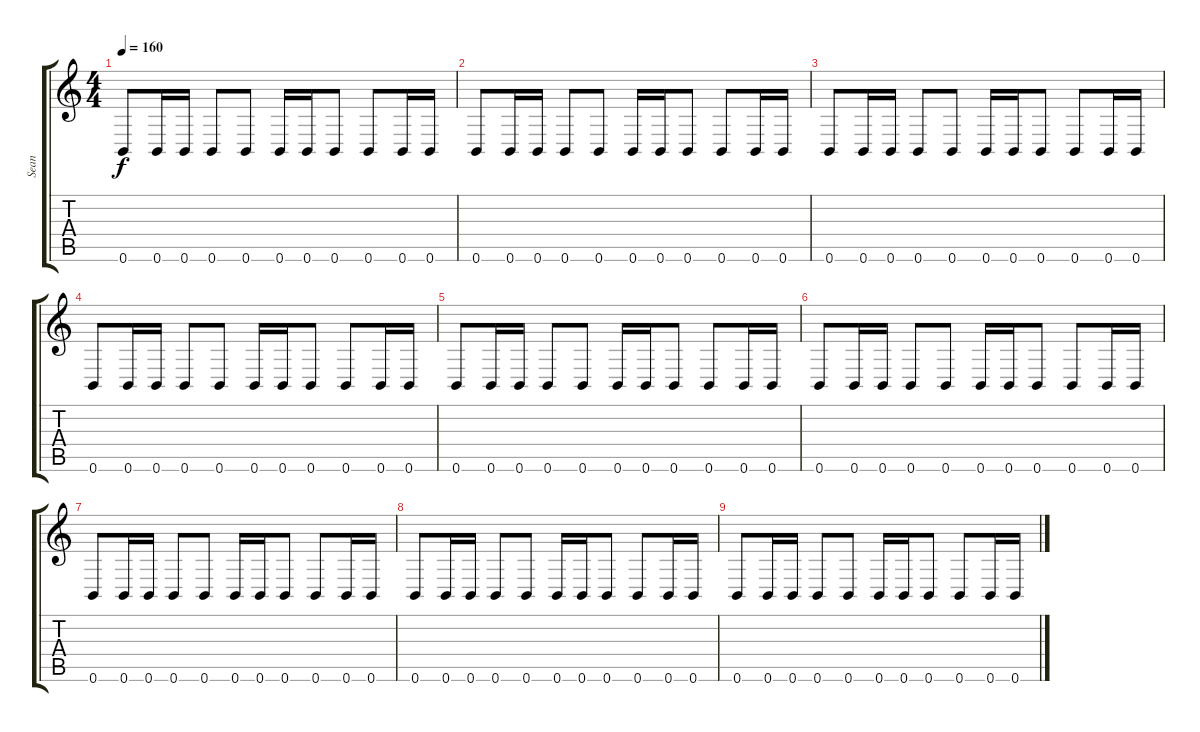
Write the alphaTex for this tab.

\track ("Sean" "Sean") {instrument overdrivenguitar}
\staff {score tabs}
\tuning (Db4 Ab3 E3 B2 Gb2 B1) {hide}
\ts (4 4)
\tempo 160
\clef g2
\ks c
0.6.8{dy f} 0.6.16 0.6.16 0.6.8 0.6.8 0.6.16 0.6.16 0.6.8 0.6.8 0.6.16 0.6.16 |
0.6.8 0.6.16 0.6.16 0.6.8 0.6.8 0.6.16 0.6.16 0.6.8 0.6.8 0.6.16 0.6.16 |
0.6.8 0.6.16 0.6.16 0.6.8 0.6.8 0.6.16 0.6.16 0.6.8 0.6.8 0.6.16 0.6.16 |
0.6.8 0.6.16 0.6.16 0.6.8 0.6.8 0.6.16 0.6.16 0.6.8 0.6.8 0.6.16 0.6.16 |
0.6.8 0.6.16 0.6.16 0.6.8 0.6.8 0.6.16 0.6.16 0.6.8 0.6.8 0.6.16 0.6.16 |
0.6.8 0.6.16 0.6.16 0.6.8 0.6.8 0.6.16 0.6.16 0.6.8 0.6.8 0.6.16 0.6.16 |
0.6.8 0.6.16 0.6.16 0.6.8 0.6.8 0.6.16 0.6.16 0.6.8 0.6.8 0.6.16 0.6.16 |
0.6.8 0.6.16 0.6.16 0.6.8 0.6.8 0.6.16 0.6.16 0.6.8 0.6.8 0.6.16 0.6.16 |
0.6.8 0.6.16 0.6.16 0.6.8 0.6.8 0.6.16 0.6.16 0.6.8 0.6.8 0.6.16 0.6.16
